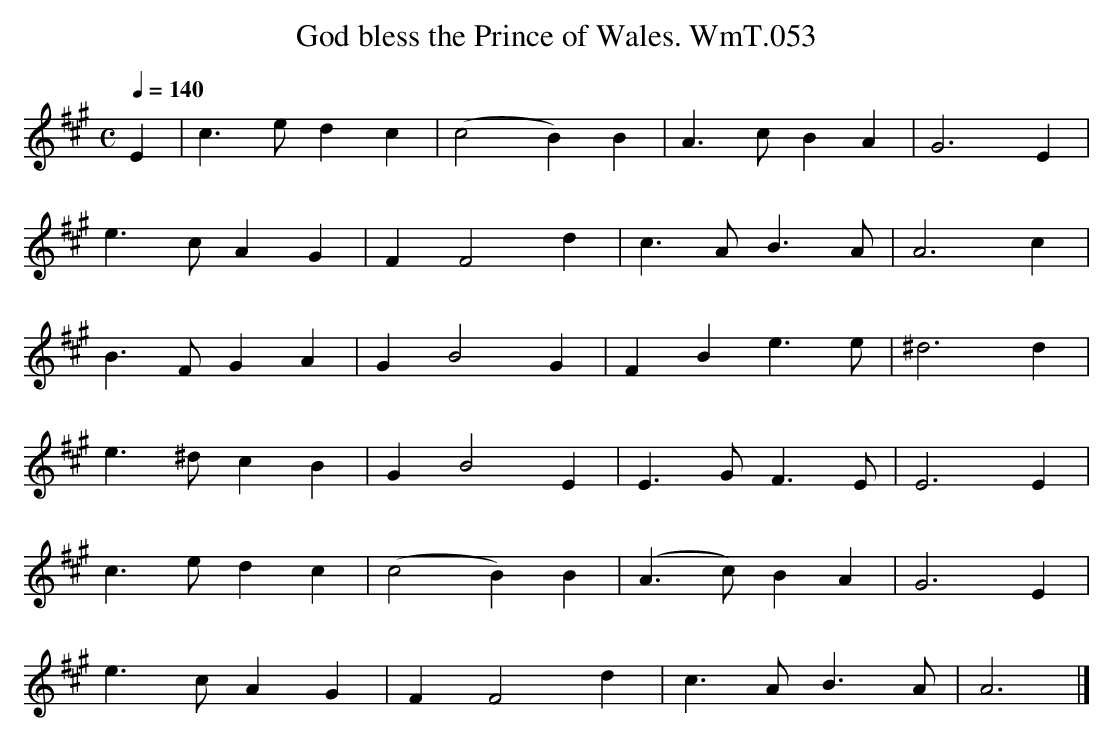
X:1
T:God bless the Prince of Wales. WmT.053
M:C
L:1/8
Q:1/4=140
K:A
E2|c3e d2c2|(c4 B2)B2|A3c B2A2|G6 E2|
e3c A2G2|F2 F4 d2|c3A B3A|A6 c2|
B3F G2A2|G2 B4 G2|F2B2 e3e|^d6 d2|
e3^d c2B2|G2 B4 E2|E3G F3E|E6 E2|
c3e d2c2|(c4 B2)B2|(A3c) B2A2|G6 E2|
e3c A2G2|F2 F4 d2|c3A B3A|A6|]
